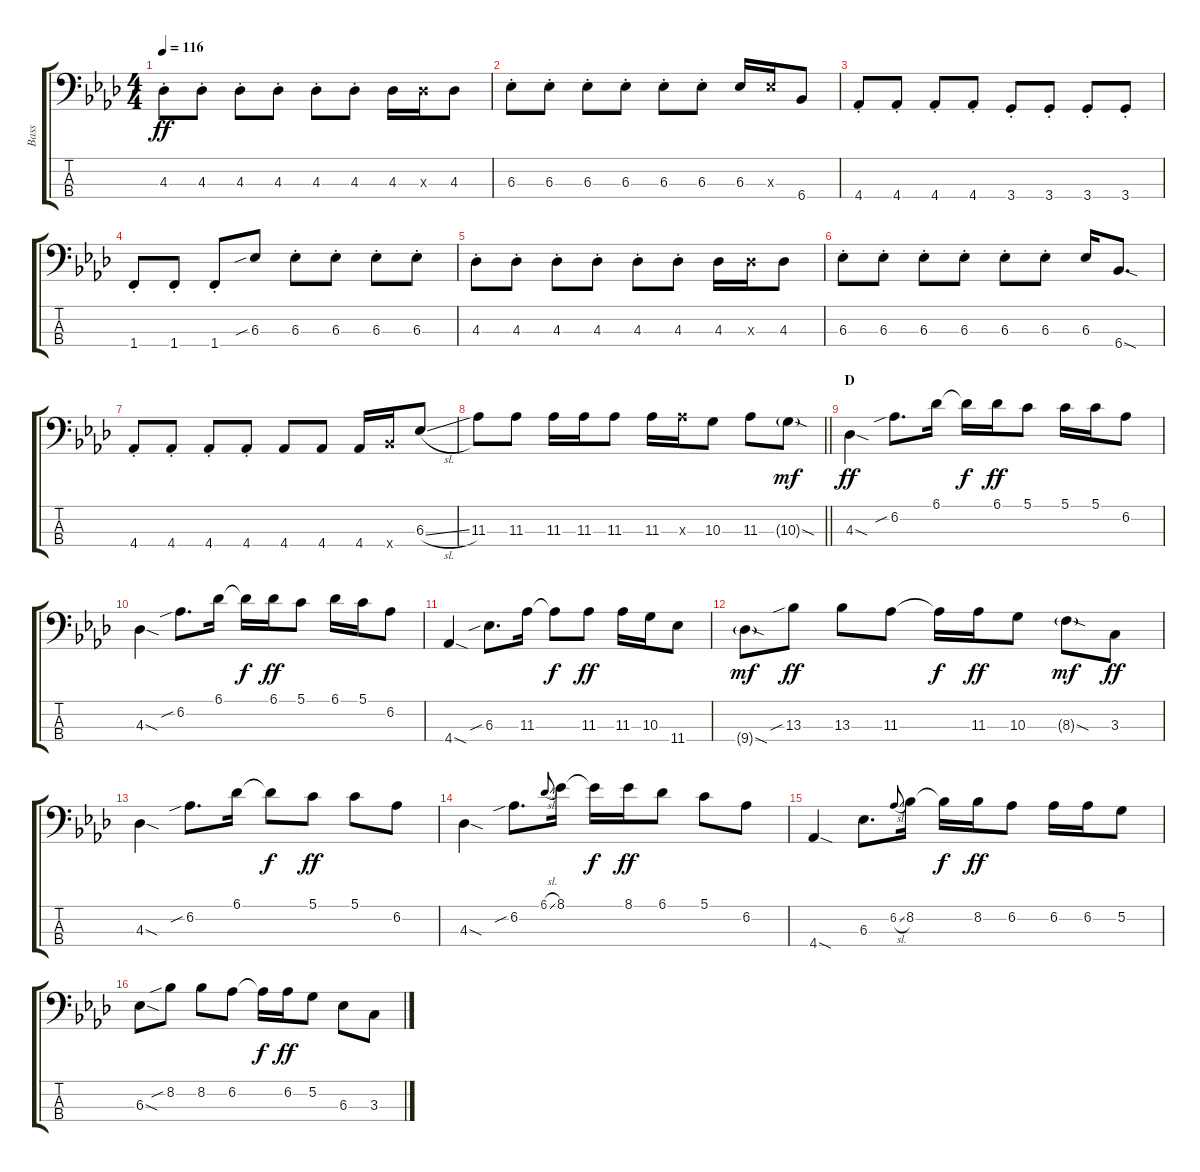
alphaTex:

\track ("Bass" "Bass") {instrument electricbasspick}
\staff {score tabs}
\tuning (G2 D2 A1 E1) {hide}
\ts (4 4)
\tempo 116
\clef f4
\ks ab
4.3{st}.8{dy ff} 4.3{st}.8 4.3{st}.8 4.3{st}.8 4.3{st}.8 4.3{st}.8 4.3.16 4.3{x}.16 4.3.8 |
6.3{st}.8 6.3{st}.8 6.3{st}.8 6.3{st}.8 6.3{st}.8 6.3{st}.8 6.3.16 6.3{x}.16 6.4.8 |
4.4{st}.8 4.4{st}.8 4.4{st}.8 4.4{st}.8 3.4{st}.8 3.4{st}.8 3.4{st}.8 3.4{st}.8 |
1.4{st}.8 1.4{st}.8 1.4{st}.8 6.3{sib}.8 6.3{st}.8 6.3{st}.8 6.3{st}.8 6.3{st}.8 |
4.3{st}.8 4.3{st}.8 4.3{st}.8 4.3{st}.8 4.3{st}.8 4.3{st}.8 4.3.16 4.3{x}.16 4.3.8 |
6.3{st}.8 6.3{st}.8 6.3{st}.8 6.3{st}.8 6.3{st}.8 6.3{st}.8 6.3.16 6.4{sod}.8{d} |
4.4{st}.8 4.4{st}.8 4.4{st}.8 4.4{st}.8 4.4.8 4.4.8 4.4.16 6.4{x}.16 6.3{sl}.8 |
\barLineRight lightlight
11.3.8 11.3.8 11.3.16 11.3.16 11.3.8 11.3.16 11.3{x}.16 10.3.8 11.3.8 10.3{sod g}.8{dy mf} |
\section ("" "D")
4.3{sod}.4{dy ff} 6.2{sib}.8{d} 6.1.16 6.1{t}.16{dy f} 6.1.16{dy ff} 5.1.8 5.1.16 5.1.16 6.2.8 |
4.3{sod}.4 6.2{sib}.8{d} 6.1.16 6.1{t}.16{dy f} 6.1.16{dy ff} 5.1.8 6.1.16 5.1.16 6.2.8 |
4.4{sod}.4 6.3{sib}.8{d} 11.3.16 11.3{t}.8{dy f} 11.3.8{dy ff} 11.3.16 10.3.16 11.4.8 |
9.4{sod g}.8{dy mf} 13.3{sib}.8{dy ff} 13.3.8 11.3.8 11.3{t}.16{dy f} 11.3.16{dy ff} 10.3.8 8.3{sod g}.8{dy mf} 3.3.8{dy ff} |
4.3{sod}.4 6.2{sib}.8{d} 6.1.16 6.1{t}.8{dy f} 5.1.8{dy ff} 5.1.8 6.2.8 |
4.3{sod}.4 6.2{sib}.8{d} 6.1{sl}.8{gr onbeat} 8.1.16 8.1{t}.16{dy f} 8.1.16{dy ff} 6.1.8 5.1.8 6.2.8 |
4.4{sod}.4 6.3.8{d} 6.2{sl}.8{gr onbeat} 8.2.16 8.2{t}.16{dy f} 8.2.16{dy ff} 6.2.8 6.2.16 6.2.16 5.2.8 |
6.3{sod}.8 8.2{sib}.8 8.2.8 6.2.8 6.2{t}.16{dy f} 6.2.16{dy ff} 5.2.8 6.3.8 3.3.8
